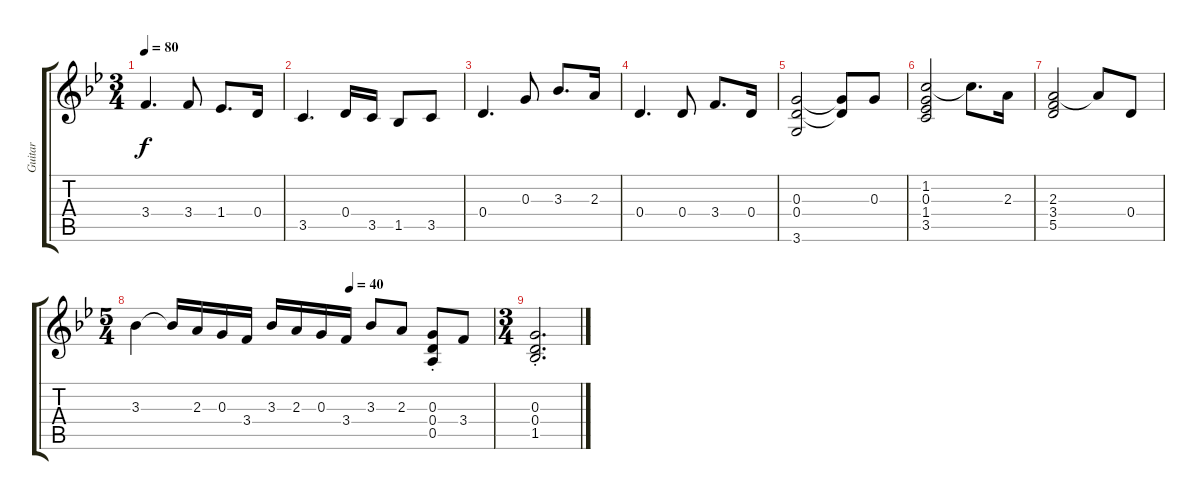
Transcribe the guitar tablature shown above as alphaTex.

\track ("Guitar" "Guitar") {instrument acousticguitarsteel}
\staff {score tabs}
\tuning (E4 B3 G3 D3 A2 E2) {hide}
\ts (3 4)
\tempo 80
\clef g2
\ks gminor
3.4.4{d dy f} 3.4.8 1.4.8{d} 0.4.16 |
3.5.4{d} 0.4.16 3.5.16 1.5.8 3.5.8 |
0.4.4{d} 0.3.8 3.3.8{d} 2.3.16 |
0.4.4{d} 0.4.8 3.4.8{d} 0.4.16 |
(0.3 0.4 3.6).2 (0.3{t} 0.4{t}).8 0.3.8 |
(1.2 0.3 1.4 3.5).2 1.2{t}.8{d} 2.3.16 |
(2.3 3.4 5.5).2 2.3{t}.8 0.4.8 |
\ts (5 4)
\tempo (40 0.6)
3.3.4 3.3{t}.16 2.3.16 0.3.16 3.4.16 3.3.16 2.3.16 0.3.16 3.4.16 3.3.8 2.3.8 (0.3{st} 0.4{st} 0.5{st}).8 3.4.8 |
\ts (3 4)
(0.3{st} 0.4{st} 1.5{st}).2{d}
